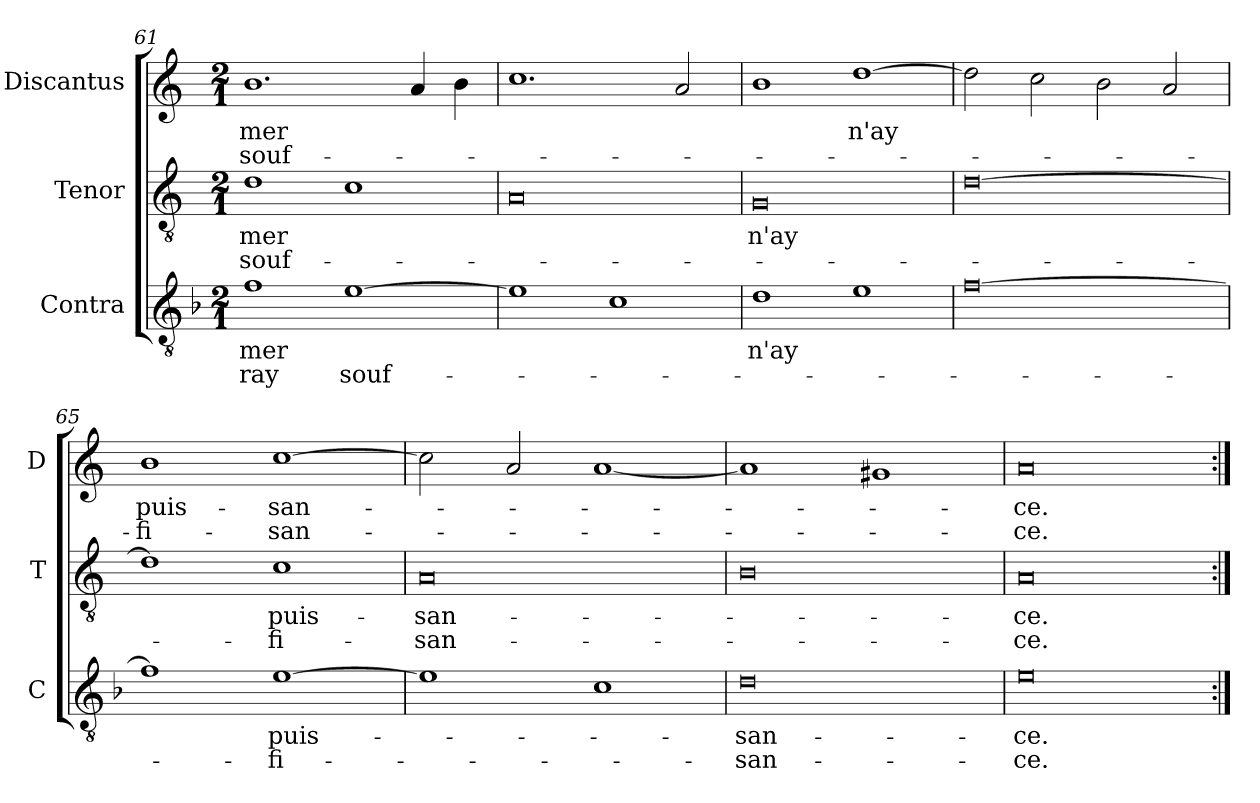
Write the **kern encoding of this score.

**kern	**text	**text	**kern	**text	**text	**kern	**text	**text
*part3	*part3	*part3	*part2	*part2	*part2	*part1	*part1	*part1
*staff3	*staff3	*staff3	*staff2	*staff2	*staff2	*staff1	*staff1	*staff1
*I"Contra	*	*	*I"Tenor	*	*	*I"Discantus	*	*
*I'C	*	*	*I'T	*	*	*I'D	*	*
*clefGv2	*	*	*clefGv2	*	*	*clefG2	*	*
*k[b-]	*	*	*k[]	*	*	*k[]	*	*
*M2/1	*	*	*M2/1	*	*	*M2/1	*	*
=61	=61	=61	=61	=61	=61	=61	=61	=61
1f	-mer	-ray	1d	-mer	souf-	1.b	-mer	souf-
[1e	.	souf-	1c	.	.	.	.	.
.	.	.	.	.	.	4a/	.	.
.	.	.	.	.	.	4b\	.	.
=62	=62	=62	=62	=62	=62	=62	=62	=62
1e]	.	.	0A	.	.	1.cc	.	.
1c	.	.	.	.	.	.	.	.
.	.	.	.	.	.	2a/	.	.
=63	=63	=63	=63	=63	=63	=63	=63	=63
1d	n'ay	.	0G	n'ay	.	1b	.	.
1e	.	.	.	.	.	[1dd	n'ay	.
=64	=64	=64	=64	=64	=64	=64	=64	=64
[0f	.	.	[0d	.	.	2dd\]	.	.
.	.	.	.	.	.	2cc\	.	.
.	.	.	.	.	.	2b\	.	.
.	.	.	.	.	.	2a/	.	.
=65	=65	=65	=65	=65	=65	=65	=65	=65
1f]	.	.	1d]	.	.	1b	puis-	-fi-
[1e	puis-	-fi-	1c	puis-	-fi-	[1cc	-san-	-san-
=66	=66	=66	=66	=66	=66	=66	=66	=66
1e]	.	.	0A	-san-	-san-	2cc\]	.	.
.	.	.	.	.	.	2a/	.	.
1c	.	.	.	.	.	[1a	.	.
=67	=67	=67	=67	=67	=67	=67	=67	=67
0d	-san-	-san-	0B	.	.	1a]	.	.
.	.	.	.	.	.	1g#X	.	.
=68	=68	=68	=68	=68	=68	=68	=68	=68
0e	-ce.	-ce.	0A	-ce.	-ce.	0a	-ce.	-ce.
=:|!	=:|!	=:|!	=:|!	=:|!	=:|!	=:|!	=:|!	=:|!
*-	*-	*-	*-	*-	*-	*-	*-	*-
